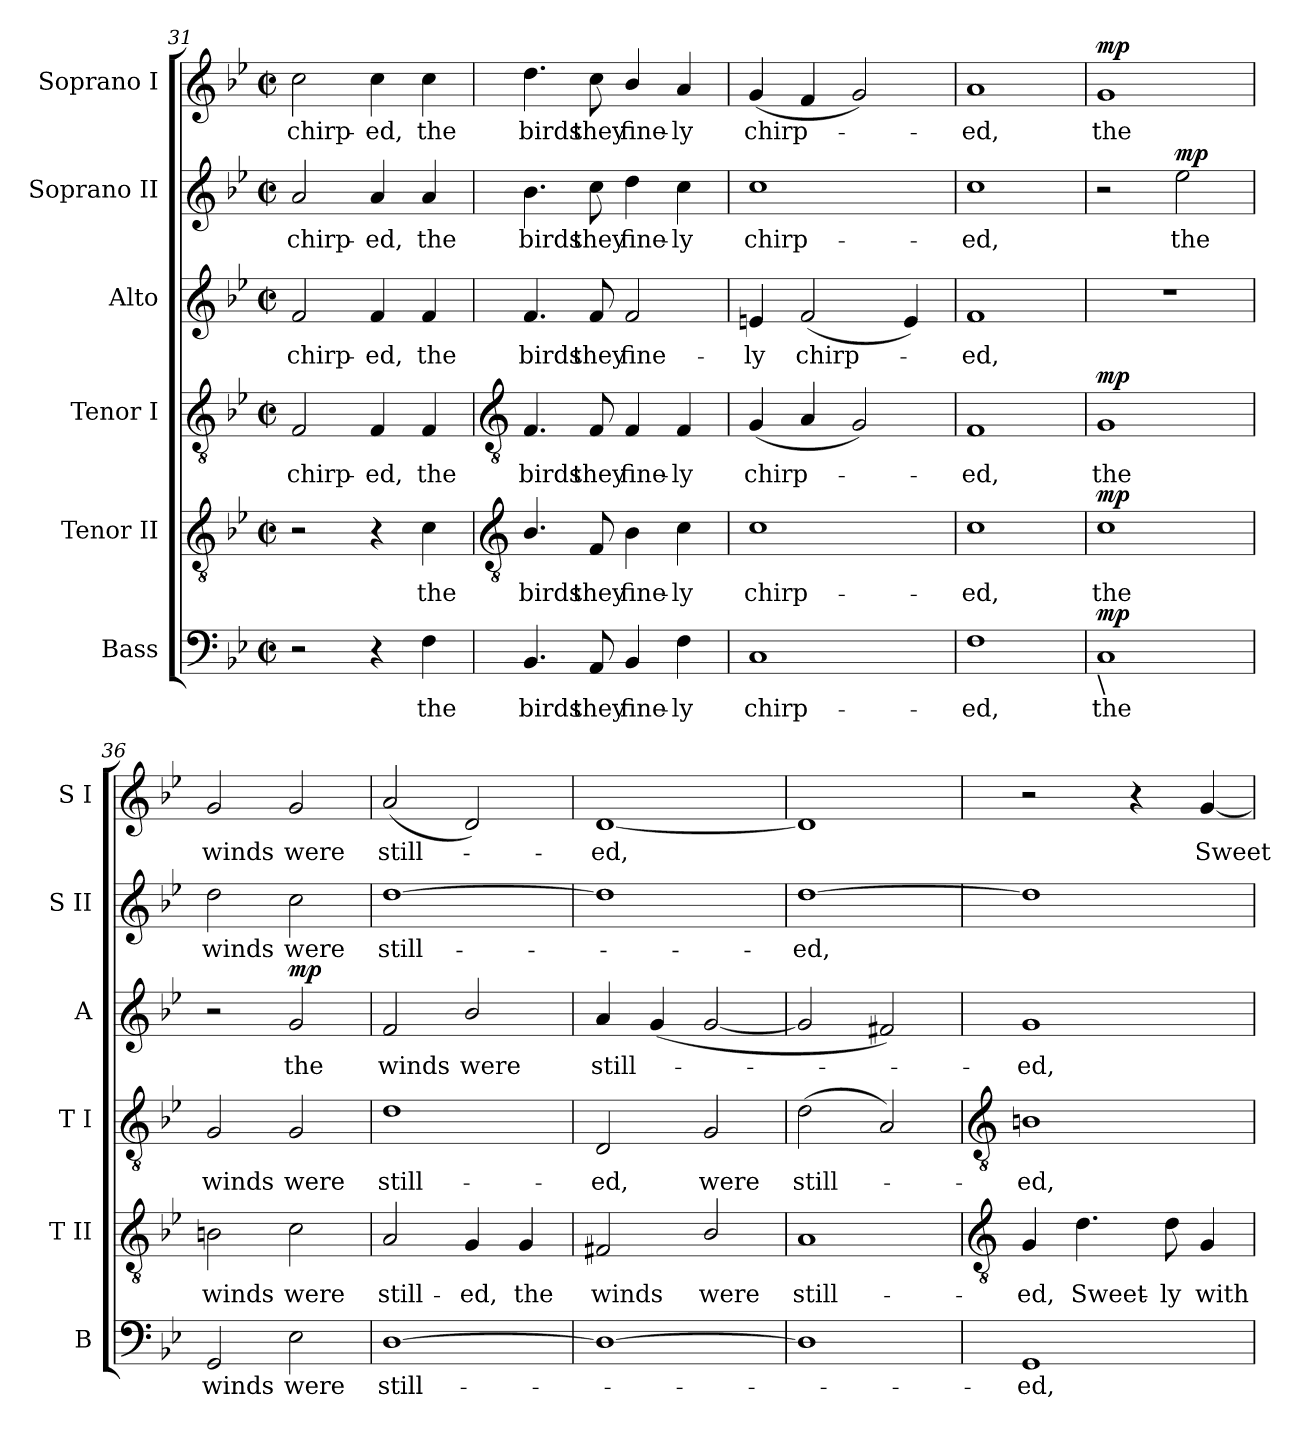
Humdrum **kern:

**kern	**text	**dynam	**kern	**text	**dynam	**kern	**text	**dynam	**kern	**text	**dynam	**kern	**text	**dynam	**kern	**text	**dynam
*part6	*part6	*part6	*part5	*part5	*part5	*part4	*part4	*part4	*part3	*part3	*part3	*part2	*part2	*part2	*part1	*part1	*part1
*staff6	*staff6	*staff6	*staff5	*staff5	*staff5	*staff4	*staff4	*staff4	*staff3	*staff3	*staff3	*staff2	*staff2	*staff2	*staff1	*staff1	*staff1
*I"Bass	*	*	*I"Tenor II	*	*	*I"Tenor I	*	*	*I"Alto	*	*	*I"Soprano II	*	*	*I"Soprano I	*	*
*I'B	*	*	*I'T II	*	*	*I'T I	*	*	*I'A	*	*	*I'S II	*	*	*I'S I	*	*
*clefF4	*	*	*clefGv2	*	*	*clefGv2	*	*	*clefG2	*	*	*clefG2	*	*	*clefG2	*	*
*k[b-e-]	*	*	*k[b-e-]	*	*	*k[b-e-]	*	*	*k[b-e-]	*	*	*k[b-e-]	*	*	*k[b-e-]	*	*
*B-:	*	*	*B-:	*	*	*B-:	*	*	*B-:	*	*	*B-:	*	*	*B-:	*	*
*M2/2	*	*	*M2/2	*	*	*M2/2	*	*	*M2/2	*	*	*M2/2	*	*	*M2/2	*	*
*met(c|)	*	*	*met(c|)	*	*	*met(c|)	*	*	*met(c|)	*	*	*met(c|)	*	*	*met(c|)	*	*
=31	=31	=31	=31	=31	=31	=31	=31	=31	=31	=31	=31	=31	=31	=31	=31	=31	=31
!	!	!	!	!	!	!	!LO:LY:b	!	!	!LO:LY:b	!	!	!LO:LY:b	!	!	!LO:LY:b	!
2r	.	.	2r	.	.	2F	chirp-	.	2f	chirp-	.	2a	chirp-	.	2cc	chirp-	.
!	!	!	!	!	!	!	!LO:LY:b	!	!	!LO:LY:b	!	!	!LO:LY:b	!	!	!LO:LY:b	!
4r	.	.	4r	.	.	4F	-ed,	.	4f	-ed,	.	4a	-ed,	.	4cc	-ed,	.
!	!LO:LY:b	!	!	!LO:LY:b	!	!	!LO:LY:b	!	!	!LO:LY:b	!	!	!LO:LY:b	!	!	!LO:LY:b	!
4F	the	.	4c	the	.	4F	the	.	4f	the	.	4a	the	.	4cc	the	.
!!LO:LB:g=z
=32	=32	=32	=32	=32	=32	=32	=32	=32	=32	=32	=32	=32	=32	=32	=32	=32	=32
*	*	*	*clefGv2	*	*	*clefGv2	*	*	*	*	*	*	*	*	*	*	*
!	!LO:LY:b	!	!	!LO:LY:b	!	!	!LO:LY:b	!	!	!LO:LY:b	!	!	!LO:LY:b	!	!	!LO:LY:b	!
4.BB-	birds	.	4.B-/	birds	.	4.F	birds	.	4.f	birds	.	4.b-	birds	.	4.dd	birds	.
!	!LO:LY:b	!	!	!LO:LY:b	!	!	!LO:LY:b	!	!	!LO:LY:b	!	!	!LO:LY:b	!	!	!LO:LY:b	!
8AA	they	.	8F	they	.	8F	they	.	8f	they	.	8cc	they	.	8cc	they	.
!	!LO:LY:b	!	!	!LO:LY:b	!	!	!LO:LY:b	!	!	!LO:LY:b	!	!	!LO:LY:b	!	!	!LO:LY:b	!
4BB-	fine-	.	4B-	fine-	.	4F	fine-	.	2f	fine-	.	4dd	fine-	.	4b-/	fine-	.
!	!LO:LY:b	!	!	!LO:LY:b	!	!	!LO:LY:b	!	!	!	!	!	!LO:LY:b	!	!	!LO:LY:b	!
4F	-ly	.	4c	-ly	.	4F	-ly	.	.	.	.	4cc	-ly	.	4a	-ly	.
=33	=33	=33	=33	=33	=33	=33	=33	=33	=33	=33	=33	=33	=33	=33	=33	=33	=33
!	!LO:LY:b	!	!	!LO:LY:b	!	!	!LO:LY:b	!	!	!LO:LY:b	!	!	!LO:LY:b	!	!	!LO:LY:b	!
1C	chirp-	.	1c	chirp-	.	(<4G	chirp-	.	4en	-ly	.	1cc	chirp-	.	(<4g	chirp-	.
!	!	!	!	!	!	!	!	!	!	!LO:LY:b	!	!	!	!	!	!	!
.	.	.	.	.	.	4A	.	.	(<2f	chirp-	.	.	.	.	4f	.	.
.	.	.	.	.	.	2G)	.	.	.	.	.	.	.	.	2g)	.	.
.	.	.	.	.	.	.	.	.	4e)	.	.	.	.	.	.	.	.
=34	=34	=34	=34	=34	=34	=34	=34	=34	=34	=34	=34	=34	=34	=34	=34	=34	=34
!	!LO:LY:b	!	!	!LO:LY:b	!	!	!LO:LY:b	!	!	!LO:LY:b	!	!	!LO:LY:b	!	!	!LO:LY:b	!
1F	-ed,	.	1c	-ed,	.	1F	ed,	.	1f	ed,	.	1cc	-ed,	.	1a	ed,	.
=35	=35	=35	=35	=35	=35	=35	=35	=35	=35	=35	=35	=35	=35	=35	=35	=35	=35
!LO:TX:b:t=\	!	!	!	!	!	!	!	!	!	!	!	!	!	!	!	!	!
!	!LO:LY:b	!LO:DY:b	!	!LO:LY:b	!LO:DY:b	!	!LO:LY:b	!LO:DY:b	!	!	!	!	!	!	!	!LO:LY:b	!LO:DY:b
1C	the	mp	1c	the	mp	1G	the	mp	1r	.	.	2r	.	.	1g	the	mp
!	!	!	!	!	!	!	!	!	!	!	!	!	!LO:LY:b	!LO:DY:b	!	!	!
.	.	.	.	.	.	.	.	.	.	.	.	2ee-	the	mp	.	.	.
=36	=36	=36	=36	=36	=36	=36	=36	=36	=36	=36	=36	=36	=36	=36	=36	=36	=36
!	!LO:LY:b	!	!	!LO:LY:b	!	!	!LO:LY:b	!	!	!	!	!	!LO:LY:b	!	!	!LO:LY:b	!
2GG	winds	.	2Bn	winds	.	2G	winds	.	2r	.	.	2dd	winds	.	2g	winds	.
!	!LO:LY:b	!	!	!LO:LY:b	!	!	!LO:LY:b	!	!	!LO:LY:b	!LO:DY:b	!	!LO:LY:b	!	!	!LO:LY:b	!
2E-	were	.	2c	were	.	2G	were	.	2g	the	mp	2cc	were	.	2g	were	.
=37	=37	=37	=37	=37	=37	=37	=37	=37	=37	=37	=37	=37	=37	=37	=37	=37	=37
!	!LO:LY:b	!	!	!LO:LY:b	!	!	!LO:LY:b	!	!	!LO:LY:b	!	!	!LO:LY:b	!	!	!LO:LY:b	!
[1D	still-	.	2A	still-	.	1d	still-	.	2f	winds	.	[1dd	still-	.	(<2a	still-	.
!	!	!	!	!LO:LY:b	!	!	!	!	!	!LO:LY:b	!	!	!	!	!	!	!
.	.	.	4G	-ed,	.	.	.	.	2b-/	were	.	.	.	.	2d)	.	.
!	!	!	!	!LO:LY:b	!	!	!	!	!	!	!	!	!	!	!	!	!
.	.	.	4G	the	.	.	.	.	.	.	.	.	.	.	.	.	.
=38	=38	=38	=38	=38	=38	=38	=38	=38	=38	=38	=38	=38	=38	=38	=38	=38	=38
!	!	!	!	!LO:LY:b	!	!	!LO:LY:b	!	!	!LO:LY:b	!	!	!	!	!	!LO:LY:b	!
1D_	.	.	2F#X	winds	.	2D	-ed,	.	4a	still-	.	1dd]	.	.	[1d	ed,	.
.	.	.	.	.	.	.	.	.	(<4g	.	.	.	.	.	.	.	.
!	!	!	!	!LO:LY:b	!	!	!LO:LY:b	!	!	!	!	!	!	!	!	!	!
.	.	.	2B-/	were	.	2G	were	.	[2g	.	.	.	.	.	.	.	.
=39	=39	=39	=39	=39	=39	=39	=39	=39	=39	=39	=39	=39	=39	=39	=39	=39	=39
!	!	!	!	!LO:LY:b	!	!	!LO:LY:b	!	!	!	!	!	!LO:LY:b	!	!	!	!
1D]	.	.	1A	still-	.	(<2d	still-	.	2g]	.	.	[1dd	ed,	.	1d]	.	.
.	.	.	.	.	.	2A)	.	.	2f#X)	.	.	.	.	.	.	.	.
!!LO:LB:g=z
=40	=40	=40	=40	=40	=40	=40	=40	=40	=40	=40	=40	=40	=40	=40	=40	=40	=40
*	*	*	*clefGv2	*	*	*clefGv2	*	*	*	*	*	*	*	*	*	*	*
!	!LO:LY:b	!	!	!LO:LY:b	!	!	!LO:LY:b	!	!	!LO:LY:b	!	!	!	!	!	!	!
1GG	ed,	.	4G	-ed,	.	1Bn	ed,	.	1g	ed,	.	1dd]	.	.	2r	.	.
!	!	!	!	!LO:LY:b	!	!	!	!	!	!	!	!	!	!	!	!	!
.	.	.	4.d	Sweet-	.	.	.	.	.	.	.	.	.	.	.	.	.
.	.	.	.	.	.	.	.	.	.	.	.	.	.	.	4r	.	.
!	!	!	!	!LO:LY:b	!	!	!	!	!	!	!	!	!	!	!	!	!
.	.	.	8d	-ly	.	.	.	.	.	.	.	.	.	.	.	.	.
!	!	!	!	!LO:LY:b	!	!	!	!	!	!	!	!	!	!	!	!LO:LY:b	!
.	.	.	4G	with	.	.	.	.	.	.	.	.	.	.	[4g	Sweet-	.
=	=	=	=	=	=	=	=	=	=	=	=	=	=	=	=	=	=
*-	*-	*-	*-	*-	*-	*-	*-	*-	*-	*-	*-	*-	*-	*-	*-	*-	*-
